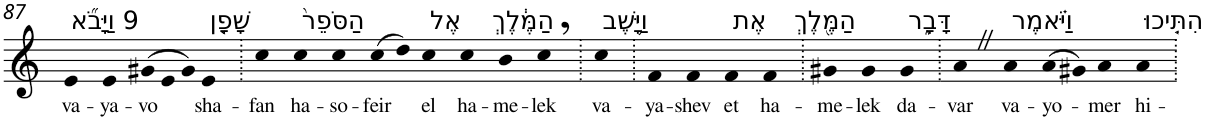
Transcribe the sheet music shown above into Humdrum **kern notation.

**kern	**text
*part1	*part1
*staff1	*staff1
*I"Piano	*
*I'Pno	*
!!LO:PB:g=z
*clefG2	*
*k[]	*
=87	=87
!LO:TX:a:t=9 וַיָּבֹ֞א	!
!	!LO:LY:b
4e	va-
!	!LO:LY:b
4e	-ya-
*Xtuplet	*
!	!LO:LY:b
(>12g#X	-vo
12e	.
12g#)	.
!LO:TX:a:t=שָׁפָ֤ן	!
!	!LO:LY:b
4e	sha-
=88.	=88.
!	!LO:LY:b
4cc	-fan
!LO:TX:a:t=הַסֹּפֵר֙	!
!	!LO:LY:b
4cc	ha-
!	!LO:LY:b
4cc	-so-
!	!LO:LY:b
(>8cc	-feir
8dd)	.
!LO:TX:a:t=אֶל	!
!	!LO:LY:b
4cc	el
!LO:TX:a:t=הַמֶּ֔לֶךְ	!
!	!LO:LY:b
4cc	ha-
!	!LO:LY:b
4b	-me-
!	!LO:LY:b
4cc,	-lek
=89.	=89.
!LO:TX:a:t=וַיָּ֥שֶׁב	!
!	!LO:LY:b
4cc	va-
=90.	=90.
!	!LO:LY:b
4f	-ya-
!	!LO:LY:b
4f	-shev
!LO:TX:a:t=אֶת	!
!	!LO:LY:b
4f	et
!LO:TX:a:t=הַמֶּ֖לֶךְ	!
!	!LO:LY:b
4f	ha-
=91.	=91.
!	!LO:LY:b
4g#X	-me-
!	!LO:LY:b
4g#	-lek
!LO:TX:a:t=דָּבָ֑ר	!
!	!LO:LY:b
4g#	da-
=92.	=92.
!	!LO:LY:b
4aZ	-var
!LO:TX:a:t=וַיֹּ֗אמֶר	!
!	!LO:LY:b
4a	va-
!	!LO:LY:b
(>8a	-yo-
8g#X)	.
!	!LO:LY:b
4a	-mer
!LO:TX:a:t=הִתִּ֤יכוּ	!
!	!LO:LY:b
4a	hi-
=.	=.
*-	*-
